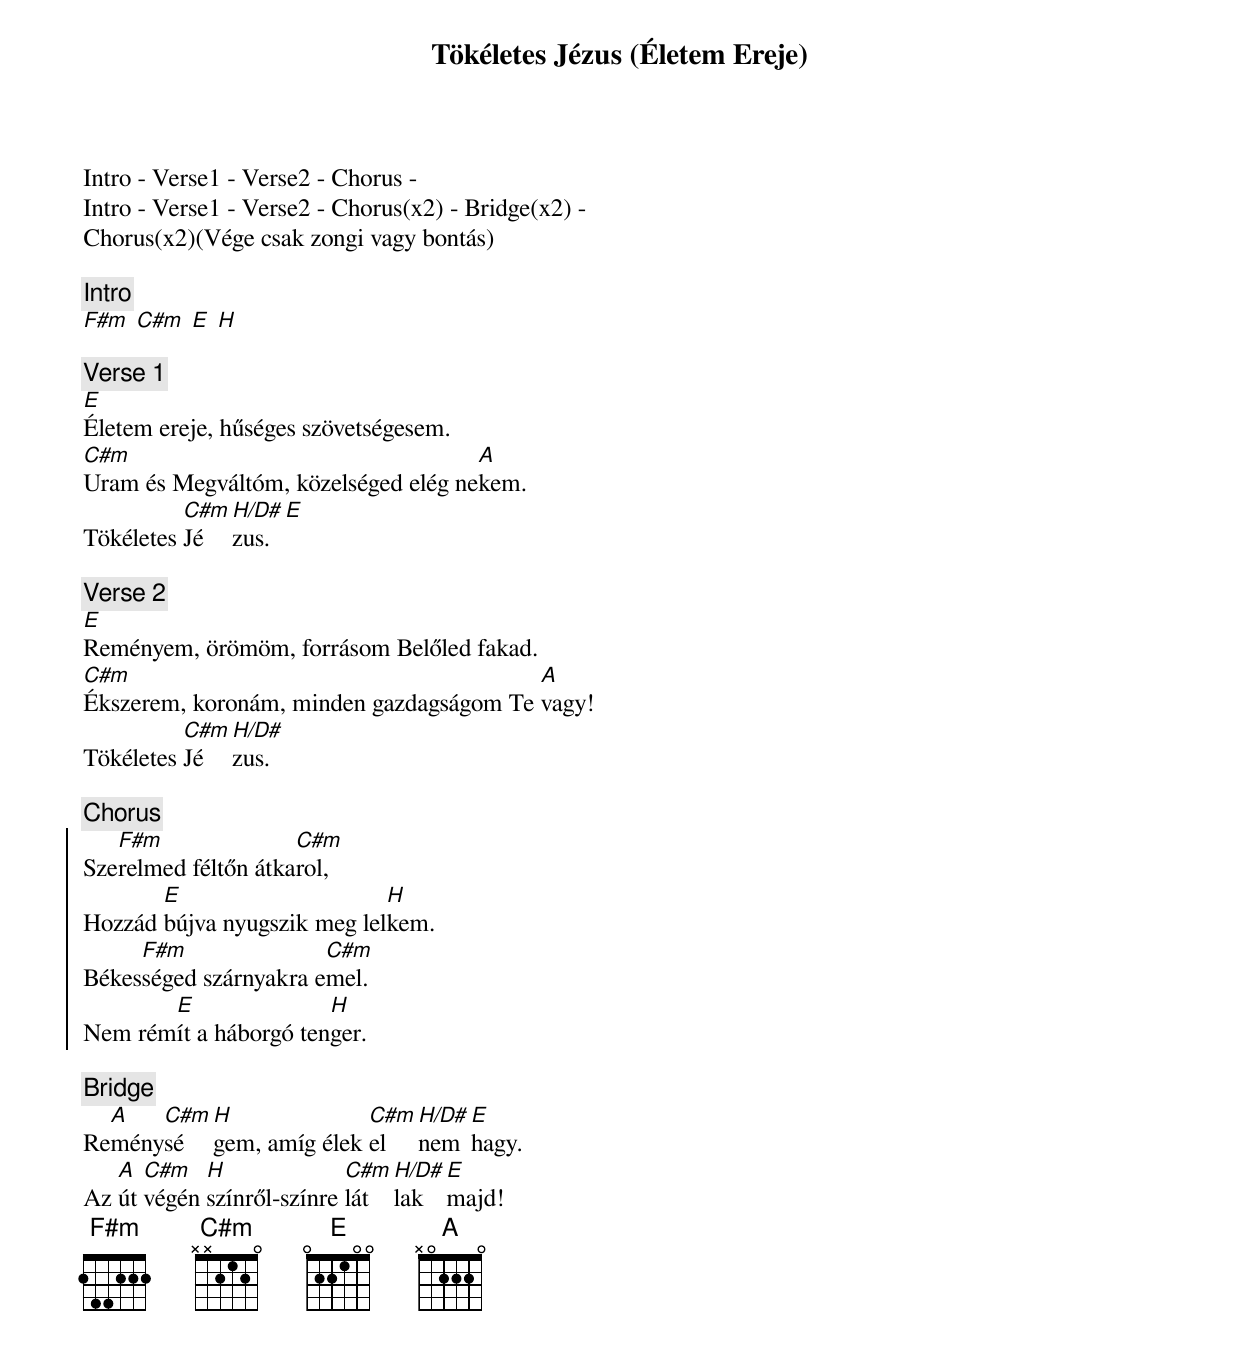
{title: Tökéletes Jézus (Életem Ereje)}
{subtitle: }



Intro - Verse1 - Verse2 - Chorus -
Intro - Verse1 - Verse2 - Chorus(x2) - Bridge(x2) -
Chorus(x2)(Vége csak zongi vagy bontás)

{c:Intro}
[F#m] [C#m] [E] [H]

{c:Verse 1}
[E]Életem ereje, hűséges szövetségesem.
[C#m]Uram és Megváltóm, közelséged elég ne[A]kem.
Tökéletes [C#m]Jé[H/D#]zus. [E]

{c:Verse 2}
[E]Reményem, örömöm, forrásom Belőled fakad.
[C#m]Ékszerem, koronám, minden gazdagságom Te [A]vagy!
Tökéletes [C#m]Jé[H/D#]zus.

{c:Chorus}
{soc}
Sze[F#m]relmed féltőn átka[C#m]rol,
Hozzád [E]bújva nyugszik meg lel[H]kem.
Békes[F#m]séged szárnyakra e[C#m]mel.
Nem rém[E]ít a háborgó ten[H]ger.
{eoc}

{c:Bridge}
Re[A]mény[C#m]sé[H]gem, amíg élek [C#m]el [H/D#]nem [E]hagy.
Az [A]út [C#m]végén [H]színről-színre [C#m]lát[H/D#]lak [E]majd!
